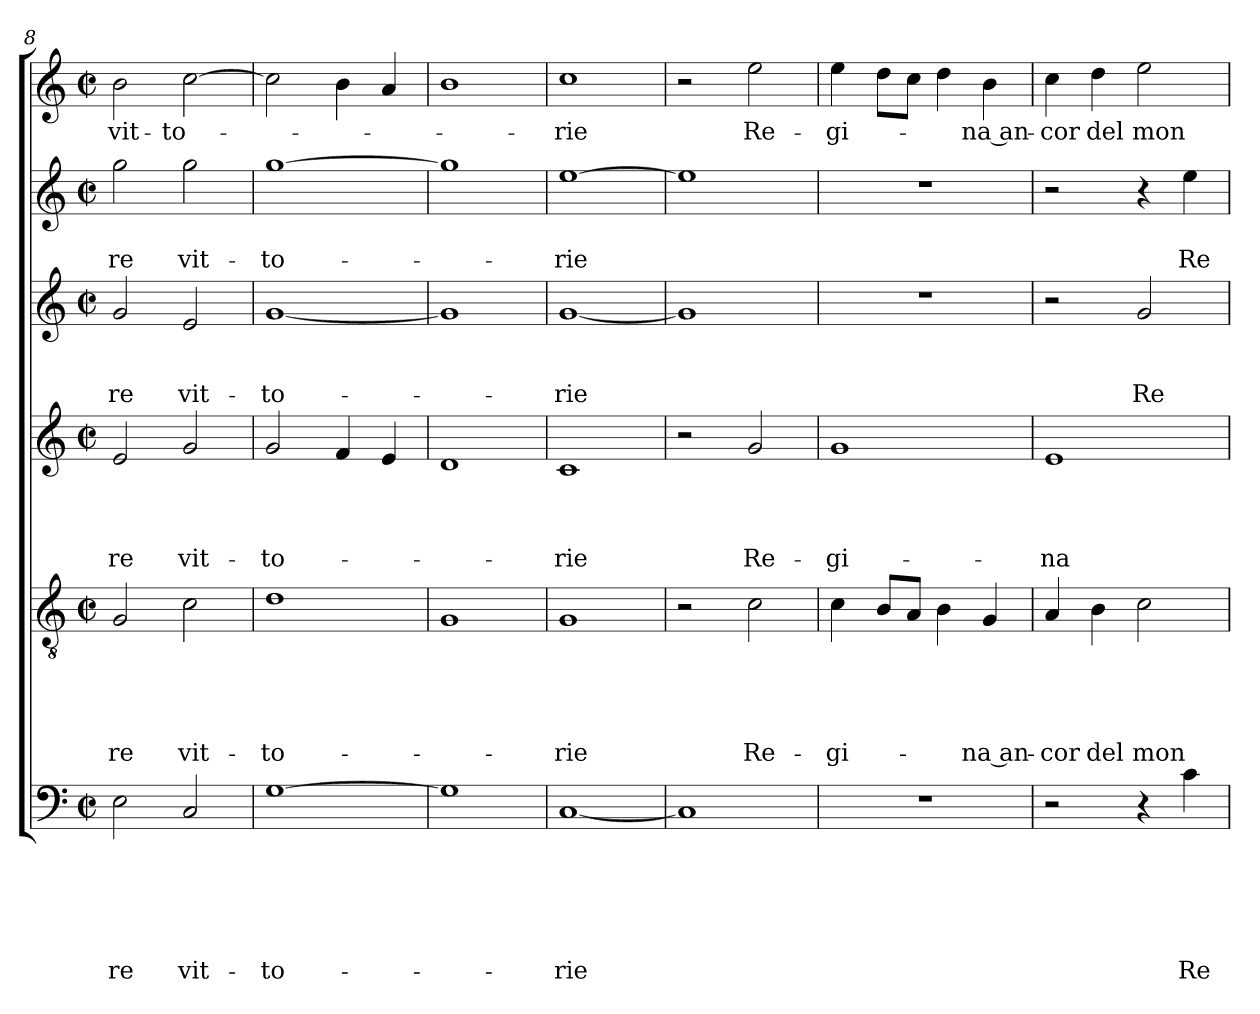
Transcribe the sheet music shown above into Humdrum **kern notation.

**kern	**text	**text	**text	**text	**text	**text	**kern	**text	**text	**text	**text	**text	**kern	**text	**text	**text	**text	**kern	**text	**text	**text	**kern	**text	**text	**kern	**text
*part6	*part6	*part6	*part6	*part6	*part6	*part6	*part5	*part5	*part5	*part5	*part5	*part5	*part4	*part4	*part4	*part4	*part4	*part3	*part3	*part3	*part3	*part2	*part2	*part2	*part1	*part1
*staff6	*staff6	*staff6	*staff6	*staff6	*staff6	*staff6	*staff5	*staff5	*staff5	*staff5	*staff5	*staff5	*staff4	*staff4	*staff4	*staff4	*staff4	*staff3	*staff3	*staff3	*staff3	*staff2	*staff2	*staff2	*staff1	*staff1
*clefF4	*	*	*	*	*	*	*clefGv2	*	*	*	*	*	*clefG2	*	*	*	*	*clefG2	*	*	*	*clefG2	*	*	*clefG2	*
*k[]	*	*	*	*	*	*	*k[]	*	*	*	*	*	*k[]	*	*	*	*	*k[]	*	*	*	*k[]	*	*	*k[]	*
*C:	*	*	*	*	*	*	*C:	*	*	*	*	*	*C:	*	*	*	*	*C:	*	*	*	*C:	*	*	*C:	*
*M2/2	*	*	*	*	*	*	*M2/2	*	*	*	*	*	*M2/2	*	*	*	*	*M2/2	*	*	*	*M2/2	*	*	*M2/2	*
*met(c|)	*	*	*	*	*	*	*met(c|)	*	*	*	*	*	*met(c|)	*	*	*	*	*met(c|)	*	*	*	*met(c|)	*	*	*met(c|)	*
=8	=8	=8	=8	=8	=8	=8	=8	=8	=8	=8	=8	=8	=8	=8	=8	=8	=8	=8	=8	=8	=8	=8	=8	=8	=8	=8
!	!	!	!	!	!	!LO:LY:b	!	!	!	!	!	!LO:LY:b	!	!	!	!	!LO:LY:b	!	!	!	!LO:LY:b	!	!	!LO:LY:b	!	!LO:LY:b
2E\	.	.	.	.	.	-re	2G/	.	.	.	.	-re	2e/	.	.	.	-re	2g/	.	.	-re	2gg\	.	-re	2b\	vit-
!	!	!	!	!	!	!LO:LY:b	!	!	!	!	!	!LO:LY:b	!	!	!	!	!LO:LY:b	!	!	!	!LO:LY:b	!	!	!LO:LY:b	!	!LO:LY:b
2C/	.	.	.	.	.	vit-	2c\	.	.	.	.	vit-	2g/	.	.	.	vit-	2e/	.	.	vit-	2gg\	.	vit-	[2cc\	-to-
=9	=9	=9	=9	=9	=9	=9	=9	=9	=9	=9	=9	=9	=9	=9	=9	=9	=9	=9	=9	=9	=9	=9	=9	=9	=9	=9
!	!	!	!	!	!	!LO:LY:b	!	!	!	!	!	!LO:LY:b	!	!	!	!	!LO:LY:b	!	!	!	!LO:LY:b	!	!	!LO:LY:b	!	!
[1G	.	.	.	.	.	-to-	1d	.	.	.	.	-to-	2g/	.	.	.	-to-	[1g	.	.	-to-	[1gg	.	-to-	2cc\]	.
.	.	.	.	.	.	.	.	.	.	.	.	.	4f/	.	.	.	.	.	.	.	.	.	.	.	4b\	.
.	.	.	.	.	.	.	.	.	.	.	.	.	4e/	.	.	.	.	.	.	.	.	.	.	.	4a/	.
=10	=10	=10	=10	=10	=10	=10	=10	=10	=10	=10	=10	=10	=10	=10	=10	=10	=10	=10	=10	=10	=10	=10	=10	=10	=10	=10
1G]	.	.	.	.	.	.	1G	.	.	.	.	.	1d	.	.	.	.	1g]	.	.	.	1gg]	.	.	1b	.
!!LO:LB:g=z
=11	=11	=11	=11	=11	=11	=11	=11	=11	=11	=11	=11	=11	=11	=11	=11	=11	=11	=11	=11	=11	=11	=11	=11	=11	=11	=11
!	!	!	!	!	!	!LO:LY:b	!	!	!	!	!	!LO:LY:b	!	!	!	!	!LO:LY:b	!	!	!	!LO:LY:b	!	!	!LO:LY:b	!	!LO:LY:b
[1C	.	.	.	.	.	-rie	1G	.	.	.	.	-rie	1c	.	.	.	-rie	[1g	.	.	-rie	[1ee	.	-rie	1cc	-rie
=12	=12	=12	=12	=12	=12	=12	=12	=12	=12	=12	=12	=12	=12	=12	=12	=12	=12	=12	=12	=12	=12	=12	=12	=12	=12	=12
1C]	.	.	.	.	.	.	2r	.	.	.	.	.	2r	.	.	.	.	1g]	.	.	.	1ee]	.	.	2r	.
!	!	!	!	!	!	!	!	!	!	!	!	!LO:LY:b	!	!	!	!	!LO:LY:b	!	!	!	!	!	!	!	!	!LO:LY:b
.	.	.	.	.	.	.	2c\	.	.	.	.	Re-	2g/	.	.	.	Re-	.	.	.	.	.	.	.	2ee\	Re-
=13	=13	=13	=13	=13	=13	=13	=13	=13	=13	=13	=13	=13	=13	=13	=13	=13	=13	=13	=13	=13	=13	=13	=13	=13	=13	=13
!	!	!	!	!	!	!	!	!	!	!	!	!LO:LY:b	!	!	!	!	!LO:LY:b	!	!	!	!	!	!	!	!	!LO:LY:b
1r	.	.	.	.	.	.	4c\	.	.	.	.	-gi-	1g	.	.	.	-gi-	1r	.	.	.	1r	.	.	4ee\	-gi-
.	.	.	.	.	.	.	8B/L	.	.	.	.	.	.	.	.	.	.	.	.	.	.	.	.	.	8dd\L	.
.	.	.	.	.	.	.	8A/J	.	.	.	.	.	.	.	.	.	.	.	.	.	.	.	.	.	8cc\J	.
.	.	.	.	.	.	.	4B\	.	.	.	.	.	.	.	.	.	.	.	.	.	.	.	.	.	4dd\	.
!	!	!	!	!	!	!	!	!	!	!	!	!LO:LY:b	!	!	!	!	!	!	!	!	!	!	!	!	!	!LO:LY:b
.	.	.	.	.	.	.	4G/	.	.	.	.	-na an-	.	.	.	.	.	.	.	.	.	.	.	.	4b\	-na an-
=14	=14	=14	=14	=14	=14	=14	=14	=14	=14	=14	=14	=14	=14	=14	=14	=14	=14	=14	=14	=14	=14	=14	=14	=14	=14	=14
!	!	!	!	!	!	!	!	!	!	!	!	!LO:LY:b	!	!	!	!	!LO:LY:b	!	!	!	!	!	!	!	!	!LO:LY:b
2r	.	.	.	.	.	.	4A/	.	.	.	.	-cor	1e	.	.	.	-na	2r	.	.	.	2r	.	.	4cc\	-cor
!	!	!	!	!	!	!	!	!	!	!	!	!LO:LY:b	!	!	!	!	!	!	!	!	!	!	!	!	!	!LO:LY:b
.	.	.	.	.	.	.	4B\	.	.	.	.	del	.	.	.	.	.	.	.	.	.	.	.	.	4dd\	del
!	!	!	!	!	!	!	!	!	!	!	!	!LO:LY:b	!	!	!	!	!	!	!	!	!LO:LY:b	!	!	!	!	!LO:LY:b
4r	.	.	.	.	.	.	2c\	.	.	.	.	mon-	.	.	.	.	.	2g/	.	.	Re-	4r	.	.	2ee\	mon-
!	!	!	!	!	!	!LO:LY:b	!	!	!	!	!	!	!	!	!	!	!	!	!	!	!	!	!	!LO:LY:b	!	!
4c\	.	.	.	.	.	Re-	.	.	.	.	.	.	.	.	.	.	.	.	.	.	.	4ee\	.	Re-	.	.
=	=	=	=	=	=	=	=	=	=	=	=	=	=	=	=	=	=	=	=	=	=	=	=	=	=	=
*-	*-	*-	*-	*-	*-	*-	*-	*-	*-	*-	*-	*-	*-	*-	*-	*-	*-	*-	*-	*-	*-	*-	*-	*-	*-	*-
